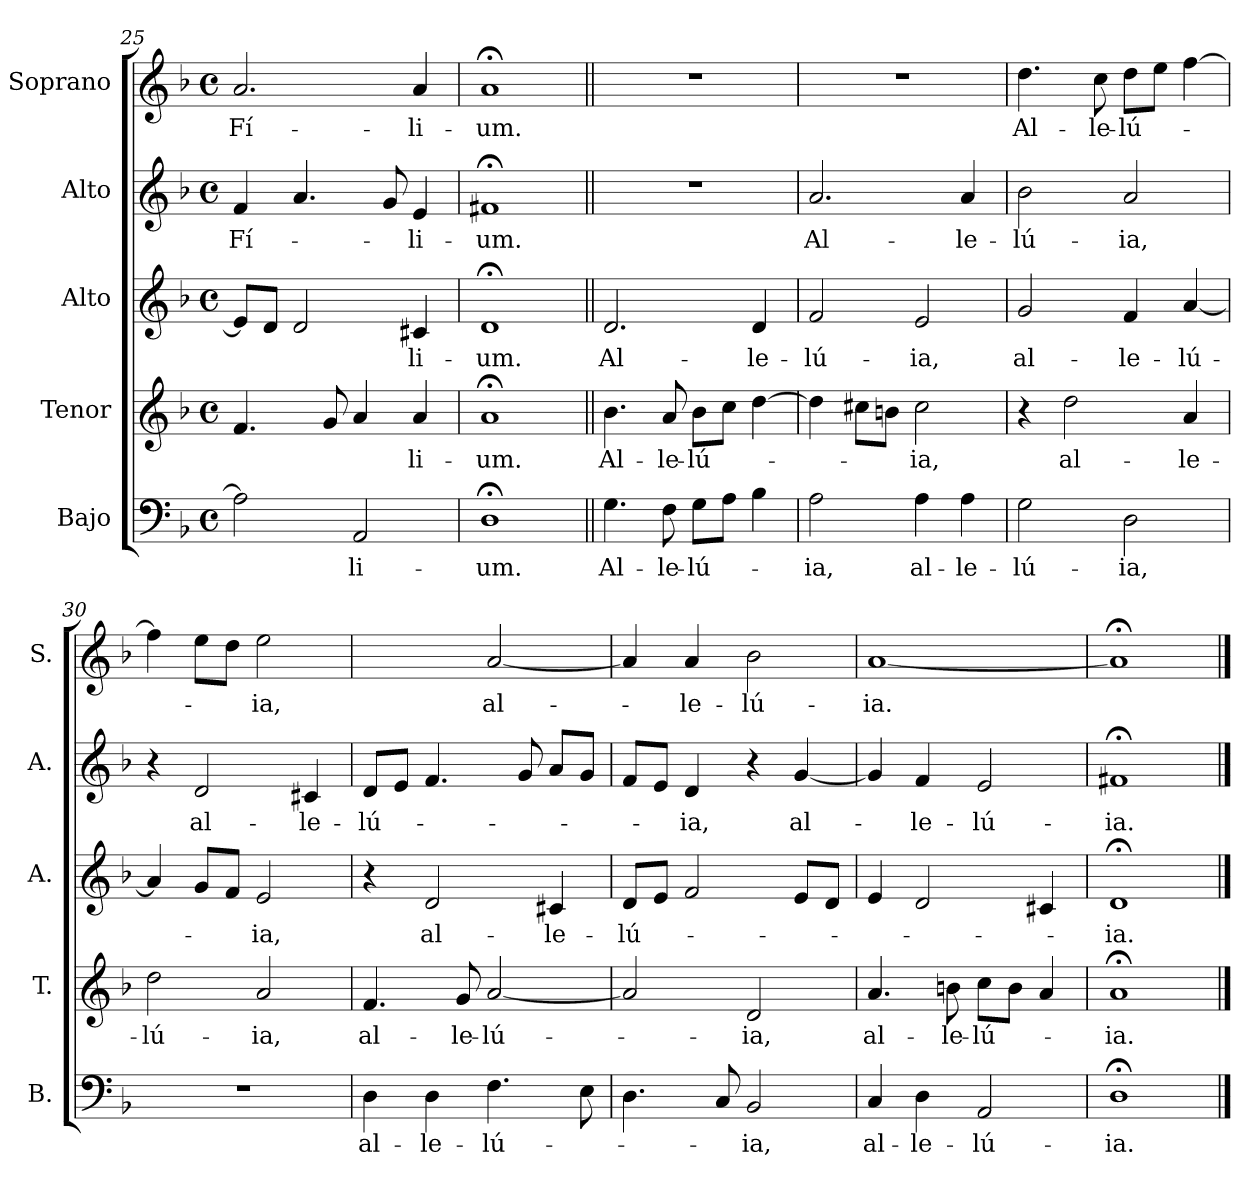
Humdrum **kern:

**kern	**text	**kern	**text	**kern	**text	**kern	**text	**kern	**text
*part5	*part5	*part4	*part4	*part3	*part3	*part2	*part2	*part1	*part1
*staff5	*staff5	*staff4	*staff4	*staff3	*staff3	*staff2	*staff2	*staff1	*staff1
*I"Bajo	*	*I"Tenor	*	*I"Alto	*	*I"Alto	*	*I"Soprano	*
*I'B.	*	*I'T.	*	*I'A.	*	*I'A.	*	*I'S.	*
*clefF4	*	*clefG2	*	*clefG2	*	*clefG2	*	*clefG2	*
*k[b-]	*	*k[b-]	*	*k[b-]	*	*k[b-]	*	*k[b-]	*
*F:	*	*F:	*	*F:	*	*F:	*	*F:	*
*M4/4	*	*M4/4	*	*M4/4	*	*M4/4	*	*M4/4	*
*met(c)	*	*met(c)	*	*met(c)	*	*met(c)	*	*met(c)	*
=25	=25	=25	=25	=25	=25	=25	=25	=25	=25
!	!	!	!	!	!	!	!LO:LY:b	!	!LO:LY:b
2A\]	.	4.f/	.	8e/L]	.	4f/	Fí-	2.a/	Fí-
.	.	.	.	8d/J	.	.	.	.	.
.	.	.	.	2d/	.	4.a/	.	.	.
.	.	8g/	.	.	.	.	.	.	.
!	!LO:LY:b	!	!	!	!	!	!	!	!
2AA/	-li-	4a/	.	.	.	.	.	.	.
.	.	.	.	.	.	8g/	.	.	.
!	!	!	!LO:LY:b	!	!LO:LY:b	!	!LO:LY:b	!	!LO:LY:b
.	.	4a/	-li-	4c#X/	-li-	4e/	-li-	4a/	-li-
!!LO:LB:g=z
=26	=26	=26	=26	=26	=26	=26	=26	=26	=26
!	!LO:LY:b	!	!LO:LY:b	!	!LO:LY:b	!	!LO:LY:b	!	!LO:LY:b
1D;<	-um.	1a;	-um.	1d;	-um.	1f#X;	-um.	1a;	-um.
=27||	=27||	=27||	=27||	=27||	=27||	=27||	=27||	=27||	=27||
!	!LO:LY:b	!	!LO:LY:b	!	!LO:LY:b	!	!	!	!
4.G\	Al-	4.b-\	Al-	2.d/	Al-	1r	.	1r	.
!	!LO:LY:b	!	!LO:LY:b	!	!	!	!	!	!
8F\	-le-	8a/	-le-	.	.	.	.	.	.
!	!LO:LY:b	!	!LO:LY:b	!	!	!	!	!	!
8G\L	-lú-	8b-\L	-lú-	.	.	.	.	.	.
8A\J	.	8cc\J	.	.	.	.	.	.	.
!	!	!	!	!	!LO:LY:b	!	!	!	!
4B-\	.	[>4dd\	.	4d/	-le-	.	.	.	.
=28	=28	=28	=28	=28	=28	=28	=28	=28	=28
!	!LO:LY:b	!	!	!	!LO:LY:b	!	!LO:LY:b	!	!
2A\	-ia,	4dd\]	.	2f/	-lú-	2.a/	Al-	1r	.
.	.	8cc#X\L	.	.	.	.	.	.	.
.	.	8bn\J	.	.	.	.	.	.	.
!	!LO:LY:b	!	!LO:LY:b	!	!LO:LY:b	!	!	!	!
4A\	al-	2cc#\	-ia,	2e/	-ia,	.	.	.	.
!	!LO:LY:b	!	!	!	!	!	!LO:LY:b	!	!
4A\	-le-	.	.	.	.	4a/	-le-	.	.
=29	=29	=29	=29	=29	=29	=29	=29	=29	=29
!	!LO:LY:b	!	!	!	!LO:LY:b	!	!LO:LY:b	!	!LO:LY:b
2G\	-lú-	4r	.	2g/	al-	2b-\	-lú-	4.dd\	Al-
!	!	!	!LO:LY:b	!	!	!	!	!	!
.	.	2dd\	al-	.	.	.	.	.	.
!	!	!	!	!	!	!	!	!	!LO:LY:b
.	.	.	.	.	.	.	.	8cc\	-le-
!	!LO:LY:b	!	!	!	!LO:LY:b	!	!LO:LY:b	!	!LO:LY:b:rj
2D\	-ia,	.	.	4f/	-le-	2a/	-ia,	8dd\L	-lú-
.	.	.	.	.	.	.	.	8ee\J	.
!	!	!	!LO:LY:b	!	!LO:LY:b	!	!	!	!
.	.	4a/	-le-	[<4a/	-lú-	.	.	[>4ff\	.
=30	=30	=30	=30	=30	=30	=30	=30	=30	=30
!	!	!	!LO:LY:b	!	!	!	!	!	!
1r	.	2dd\	-lú-	4a/]	.	4r	.	4ff\]	.
!	!	!	!	!	!	!	!LO:LY:b	!	!
.	.	.	.	8g/L	.	2d/	al-	8ee\L	.
.	.	.	.	8f/J	.	.	.	8dd\J	.
!	!	!	!LO:LY:b	!	!LO:LY:b	!	!	!	!LO:LY:b
.	.	2a/	-ia,	2e/	-ia,	.	.	2ee\	-ia,
!	!	!	!	!	!	!	!LO:LY:b	!	!
.	.	.	.	.	.	4c#X/	-le-	.	.
!!LO:PB:g=z
=31	=31	=31	=31	=31	=31	=31	=31	=31	=31
!	!LO:LY:b	!	!LO:LY:b	!	!	!	!LO:LY:b	!	!
4D\	al-	4.f/	al-	4r	.	8d/L	-lú-	2ryy	.
.	.	.	.	.	.	8e/J	.	.	.
!	!LO:LY:b	!	!	!	!LO:LY:b	!	!	!	!
4D\	-le-	.	.	2d/	al-	4.f/	.	.	.
!	!	!	!LO:LY:b	!	!	!	!	!	!
.	.	8g/	-le-	.	.	.	.	.	.
!	!LO:LY:b	!	!LO:LY:b	!	!	!	!	!	!LO:LY:b
4.F\	-lú-	[<2a/	-lú-	.	.	.	.	[<2a/	al-
.	.	.	.	.	.	8g/	.	.	.
!	!	!	!	!	!LO:LY:b	!	!	!	!
.	.	.	.	4c#X/	-le-	8a/L	.	.	.
8E\	.	.	.	.	.	8g/J	.	.	.
=32	=32	=32	=32	=32	=32	=32	=32	=32	=32
!	!	!	!	!	!LO:LY:b	!	!	!	!
4.D\	.	2a/]	.	8d/L	-lú-	8f/L	.	4a/]	.
.	.	.	.	8e/J	.	8e/J	.	.	.
!	!	!	!	!	!	!	!LO:LY:b	!	!LO:LY:b
.	.	.	.	2f/	.	4d/	-ia,	4a/	-le-
8C/	.	.	.	.	.	.	.	.	.
!	!LO:LY:b	!	!LO:LY:b	!	!	!	!	!	!LO:LY:b
2BB-/	-ia,	2d/	-ia,	.	.	4r	.	2b-\	-lú-
!	!	!	!	!	!	!	!LO:LY:b	!	!
.	.	.	.	8e/L	.	[<4g/	al-	.	.
.	.	.	.	8d/J	.	.	.	.	.
=33	=33	=33	=33	=33	=33	=33	=33	=33	=33
!	!LO:LY:b	!	!LO:LY:b	!	!	!	!	!	!LO:LY:b
4C/	al-	4.a/	al-	4e/	.	4g/]	.	[>1a	-ia.
!	!LO:LY:b	!	!	!	!	!	!LO:LY:b	!	!
4D\	-le-	.	.	2d/	.	4f/	-le-	.	.
!	!	!	!LO:LY:b	!	!	!	!	!	!
.	.	8bn\	-le-	.	.	.	.	.	.
!	!LO:LY:b	!	!LO:LY:b	!	!	!	!LO:LY:b	!	!
2AA/	-lú-	8cc\L	-lú-	.	.	2e/	-lú-	.	.
.	.	8b\J	.	.	.	.	.	.	.
.	.	4a/	.	4c#X/	.	.	.	.	.
=34	=34	=34	=34	=34	=34	=34	=34	=34	=34
!	!LO:LY:b	!	!LO:LY:b	!	!LO:LY:b	!	!LO:LY:b	!	!
1D;	-ia.	1a;	-ia.	1d;<	-ia.	1f#X;<	-ia.	1a;<]	.
==	==	==	==	==	==	==	==	==	==
*-	*-	*-	*-	*-	*-	*-	*-	*-	*-
